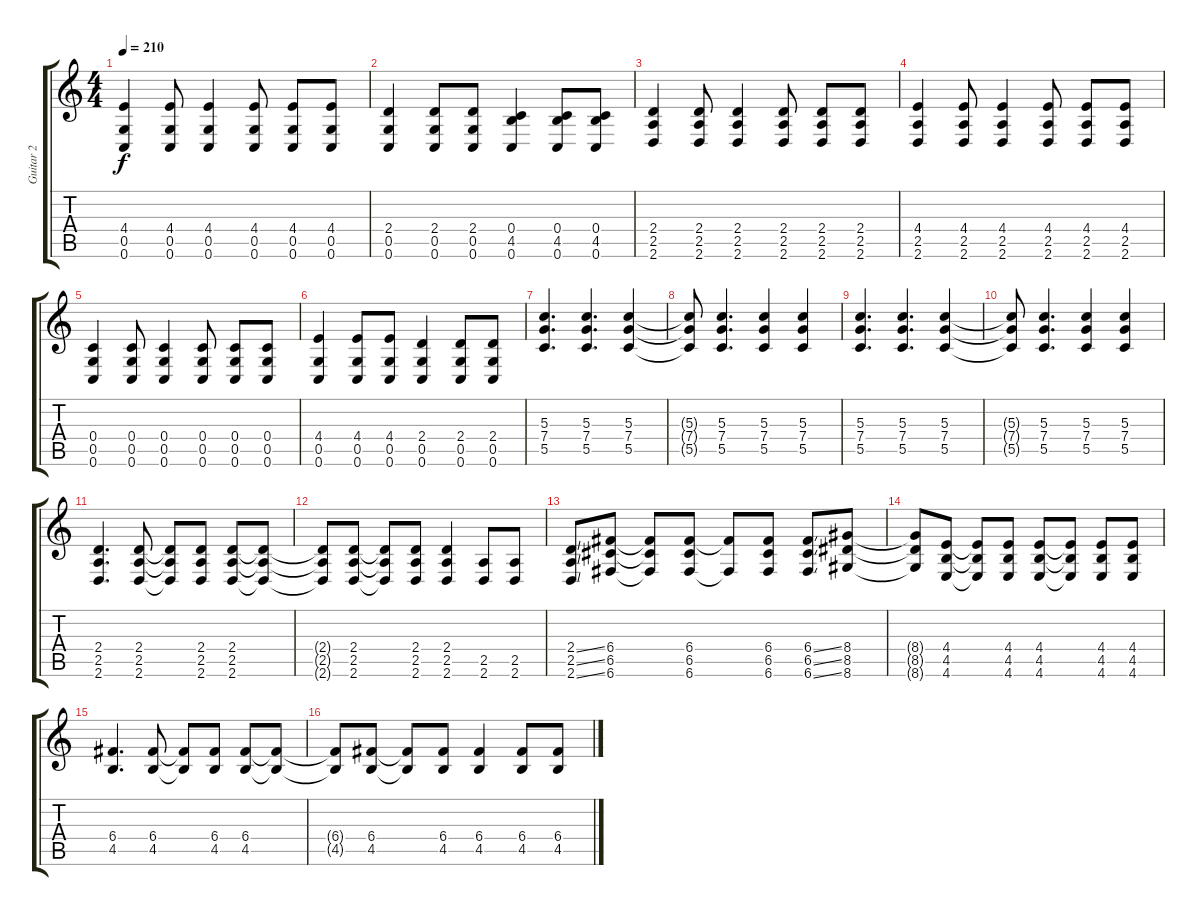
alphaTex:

\track ("Guitar 2" "Guitar 2") {instrument overdrivenguitar}
\staff {score tabs}
\tuning (E4 C4 G3 C3 G2 C2) {hide}
\ts (4 4)
\tempo 210
\clef g2
\ks c
(4.4 0.5 0.6).4{dy f} (4.4 0.5 0.6).8 (4.4 0.5 0.6).4 (4.4 0.5 0.6).8 (4.4 0.5 0.6).8 (4.4 0.5 0.6).8 |
(2.4 0.5 0.6).4 (2.4 0.5 0.6).8 (2.4 0.5 0.6).8 (0.4 4.5 0.6).4 (0.4 4.5 0.6).8 (0.4 4.5 0.6).8 |
(2.4 2.5 2.6).4 (2.4 2.5 2.6).8 (2.4 2.5 2.6).4 (2.4 2.5 2.6).8 (2.4 2.5 2.6).8 (2.4 2.5 2.6).8 |
(4.4 2.5 2.6).4 (4.4 2.5 2.6).8 (4.4 2.5 2.6).4 (4.4 2.5 2.6).8 (4.4 2.5 2.6).8 (4.4 2.5 2.6).8 |
(0.4 0.5 0.6).4 (0.4 0.5 0.6).8 (0.4 0.5 0.6).4 (0.4 0.5 0.6).8 (0.4 0.5 0.6).8 (0.4 0.5 0.6).8 |
(4.4 0.5 0.6).4 (4.4 0.5 0.6).8 (4.4 0.5 0.6).8 (2.4 0.5 0.6).4 (2.4 0.5 0.6).8 (2.4 0.5 0.6).8 |
(5.3 7.4 5.5).4{d} (5.3 7.4 5.5).4{d} (5.3 7.4 5.5).4 |
(5.3{t} 7.4{t} 5.5{t}).8 (5.3 7.4 5.5).4{d} (5.3 7.4 5.5).4 (5.3 7.4 5.5).4 |
(5.3 7.4 5.5).4{d} (5.3 7.4 5.5).4{d} (5.3 7.4 5.5).4 |
(5.3{t} 7.4{t} 5.5{t}).8 (5.3 7.4 5.5).4{d} (5.3 7.4 5.5).4 (5.3 7.4 5.5).4 |
(2.4 2.5 2.6).4{d} (2.4 2.5 2.6).8 (2.4{t} 2.5{t} 2.6{t}).8 (2.4 2.5 2.6).8 (2.4 2.5 2.6).8 (2.4{t} 2.5{t} 2.6{t}).8 |
(2.4{t} 2.5{t} 2.6{t}).8 (2.4 2.5 2.6).8 (2.4{t} 2.5{t} 2.6{t}).8 (2.4 2.5 2.6).8 (2.4 2.5 2.6).4 (2.5 2.6).8 (2.5 2.6).8 |
(2.4{ss} 2.5{ss} 2.6{ss}).8 (6.4 6.5 6.6).8 (6.4{t} 6.5{t} 6.6{t}).8 (6.4 6.5 6.6).8 (6.4{t} 6.6{t}).8 (6.4 6.5 6.6).8 (6.4{ss} 6.5{ss} 6.6{ss}).8 (8.4 8.5 8.6).8 |
(8.4{t} 8.5{t} 8.6{t}).8 (4.4 4.5 4.6).8 (4.4{t} 4.5{t} 4.6{t}).8 (4.4 4.5 4.6).8 (4.4 4.5 4.6).8 (4.4{t} 4.5{t} 4.6{t}).8 (4.4 4.5 4.6).8 (4.4 4.5 4.6).8 |
(6.4 4.5).4{d} (6.4 4.5).8 (6.4{t} 4.5{t}).8 (6.4 4.5).8 (6.4 4.5).8 (6.4{t} 4.5{t}).8 |
(6.4{t} 4.5{t}).8 (6.4 4.5).8 (6.4{t} 4.5{t}).8 (6.4 4.5).8 (6.4 4.5).4 (6.4 4.5).8 (6.4 4.5).8
